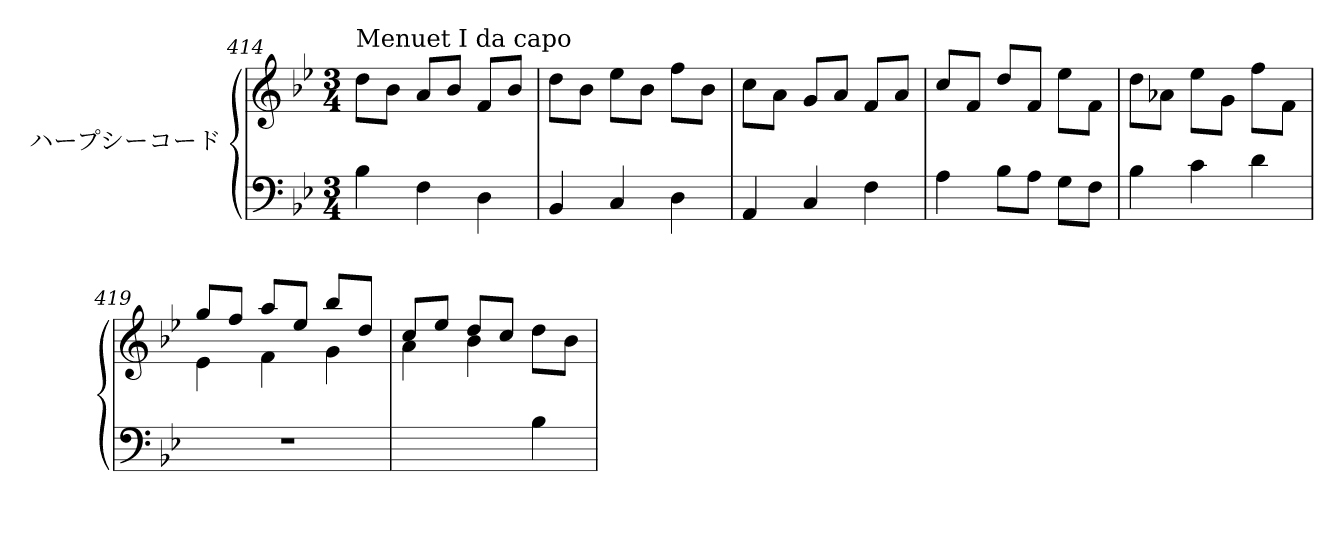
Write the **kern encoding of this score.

**kern	**kern
*part1	*part1
*staff2	*staff1
*I"ハープシーコード	*
!!LO:PB:g=z
*clefF4	*clefG2
*k[b-e-]	*k[b-e-]
*M3/4	*M3/4
=414	=414
!	!LO:TX:a:t=Menuet I da capo
4B-\	8dd\L
.	8b-\J
4F\	8a/L
.	8b-/J
4D\	8f/L
.	8b-/J
=415	=415
4BB-/	8dd\L
.	8b-\J
4C/	8ee-\L
.	8b-\J
4D\	8ff\L
.	8b-\J
=416	=416
4AA/	8cc\L
.	8a\J
4C/	8g/L
.	8a/J
4F\	8f/L
.	8a/J
=417	=417
4A\	8cc/L
.	8f/J
8B-\L	8dd/L
8A\J	8f/J
8G\L	8ee-\L
8F\J	8f\J
=418	=418
4B-\	8dd\L
.	8a-X\J
4c\	8ee-\L
.	8g\J
4d\	8ff\L
.	8f\J
=419	=419
*	*^
2.r	8gg/L	4e-\
.	8ff/J	.
.	8aa/L	4f\
.	8ee-/J	.
.	8bb-/L	4g\
.	8dd/J	.
!!LO:LB:g=z	!!
=420	=420	=420
2ryy	8cc/L	4a\
.	8ee-/J	.
.	8dd/L	4b-\
.	8cc/J	.
4B-\	8dd\L	4ryy
.	8b-\J	.
*	*v	*v
=	=
*-	*-
